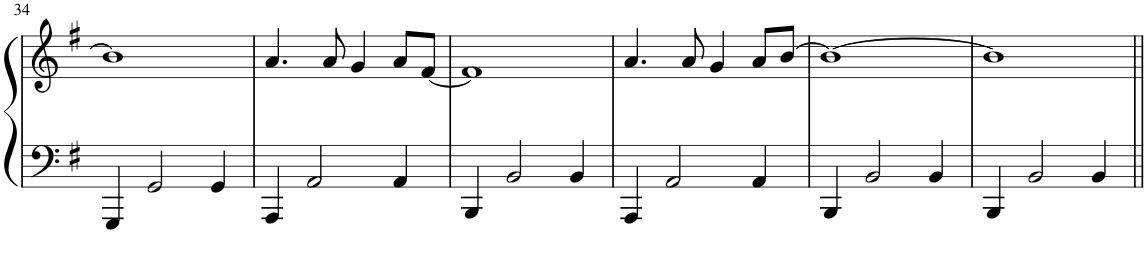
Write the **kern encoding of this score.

**kern	**kern
*part1	*part1
*staff2	*staff1
*I"Piano	*
*I'Pno	*
!!LO:PB:g=z
*clefF4	*clefG2
*k[f#]	*k[f#]
*M4/4	*M4/4
=34	=34
4GGG/	1b]
2GG/	.
4GG/	.
=35	=35
4AAA/	4.a/
2AA/	.
.	8a/
.	4g/
4AA/	8a/L
.	[8f#/J
=36	=36
4BBB/	1f#]
2BB/	.
4BB/	.
=37	=37
4AAA/	4.a/
2AA/	.
.	8a/
.	4g/
4AA/	8a/L
.	[8b/J
=38	=38
4BBB/	1b_
2BB/	.
4BB/	.
=39	=39
4BBB/	1b]
2BB/	.
4BB/	.
=||	=||
*-	*-
